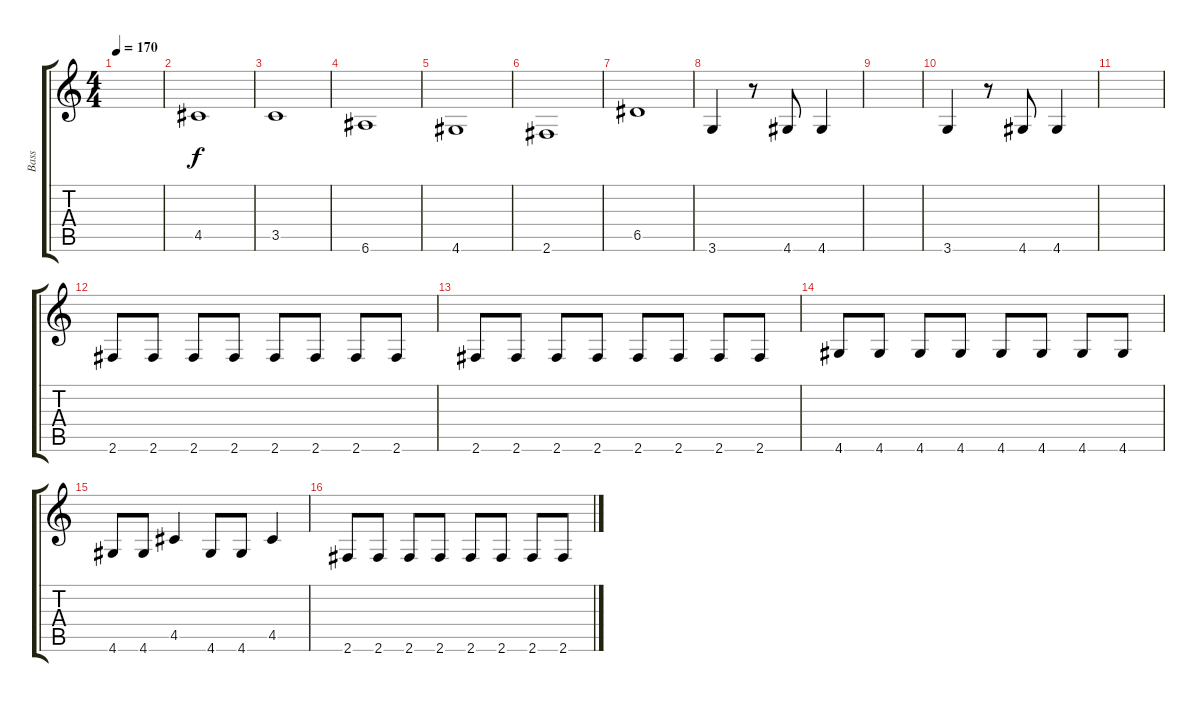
\track ("Bass" "Bass") {instrument electricbassfinger}
\staff {score tabs}
\tuning (E4 B3 G3 D3 A2 E2) {hide}
\ts (4 4)
\tempo 170
\clef g2
\ks c
|
4.5.1 |
3.5.1 |
6.6.1 |
4.6.1 |
2.6.1 |
6.5.1 |
3.6.4 r.8 4.6.8 4.6.4 |
|
3.6.4 r.8 4.6.8 4.6.4 |
|
2.6.8 2.6.8 2.6.8 2.6.8 2.6.8 2.6.8 2.6.8 2.6.8 |
2.6.8 2.6.8 2.6.8 2.6.8 2.6.8 2.6.8 2.6.8 2.6.8 |
4.6.8 4.6.8 4.6.8 4.6.8 4.6.8 4.6.8 4.6.8 4.6.8 |
4.6.8 4.6.8 4.5.4 4.6.8 4.6.8 4.5.4 |
2.6.8 2.6.8 2.6.8 2.6.8 2.6.8 2.6.8 2.6.8 2.6.8
